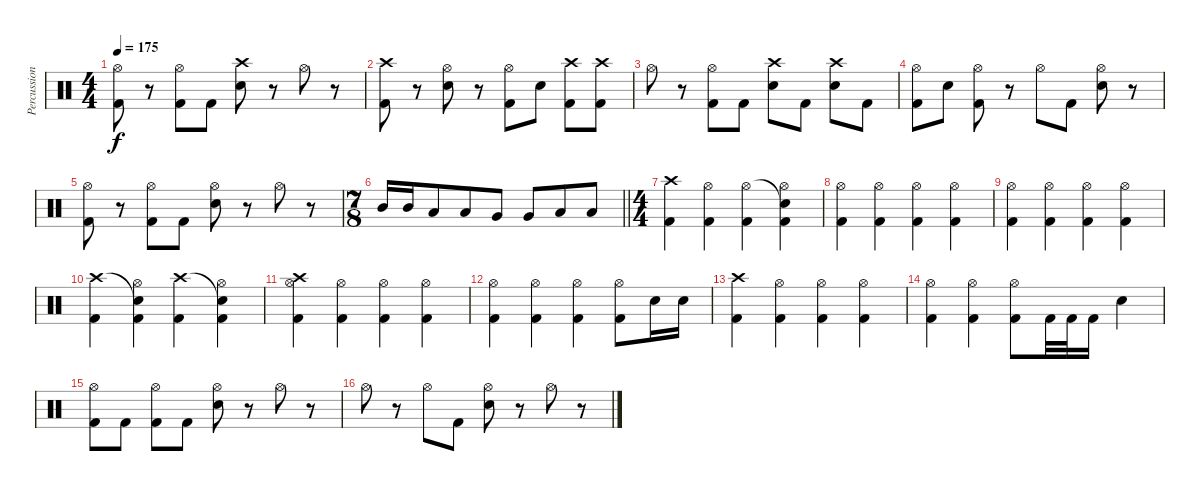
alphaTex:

\track ("Percussion" "Percussion") {instrument percussion}
\staff {score}
\articulation defaults
\ts (4 4)
\tempo 175
\clef neutral
\ks c
("Hi-Hat (open)" "Kick (hit) 2").8{dy f} r.8 ("Hi-Hat (open)" "Kick (hit) 2").8 "Kick (hit) 2".8 ("Crash high (hit)" "Electric Snare (hit)").8 r.8 "Hi-Hat (open)".8 r.8 |
("Crash high (hit)" "Kick (hit) 2").8 r.8 ("Hi-Hat (open)" "Electric Snare (hit)").8 r.8 ("Hi-Hat (open)" "Kick (hit) 2").8 "Electric Snare (hit)".8 ("Crash high (hit)" "Kick (hit) 2").8 ("Crash high (hit)" "Kick (hit) 2").8 |
"Hi-Hat (open)".8 r.8 ("Hi-Hat (open)" "Kick (hit) 2").8 "Kick (hit) 2".8 ("Crash high (hit)" "Electric Snare (hit)").8 "Kick (hit) 2".8 ("Crash high (hit)" "Electric Snare (hit)").8 "Kick (hit) 2".8 |
("Hi-Hat (open)" "Kick (hit) 2").8 "Electric Snare (hit)".8 ("Hi-Hat (open)" "Kick (hit) 2").8 r.8 "Hi-Hat (open)".8 "Kick (hit) 2".8 ("Hi-Hat (open)" "Electric Snare (hit)").8 r.8 |
("Hi-Hat (open)" "Kick (hit) 2").8 r.8 ("Hi-Hat (open)" "Kick (hit) 2").8 "Kick (hit) 2".8 ("Hi-Hat (open)" "Electric Snare (hit)").8 r.8 "Hi-Hat (open)".8 r.8 |
\ts (7 8)
\barLineRight lightlight "Mid Tom (hit)".16 "Mid Tom (hit)".16 "Low Tom (hit)".8 "Low Tom (hit)".8 "Very Low Tom (hit)".8 "Very Low Tom (hit)".8 "Low Floor Tom (hit)".8 "Low Floor Tom (hit)".8
|
\ts (4 4)
("Crash high (hit)" "Kick (hit) 2").4 ("Hi-Hat (open)" "Kick (hit) 2").4 ("Hi-Hat (open)" "Kick (hit) 2").4 ("Snare (hit)"{t} "Hi-Hat (open)" "Kick (hit) 2").4 |
("Hi-Hat (open)" "Kick (hit) 2").4 ("Hi-Hat (open)" "Kick (hit) 2").4 ("Hi-Hat (open)" "Kick (hit) 2").4 ("Hi-Hat (open)" "Kick (hit) 2").4 |
("Hi-Hat (open)" "Kick (hit) 2").4 ("Hi-Hat (open)" "Kick (hit) 2").4 ("Hi-Hat (open)" "Kick (hit) 2").4 ("Hi-Hat (open)" "Kick (hit) 2").4 |
("Crash high (hit)" "Kick (hit) 2").4 ("Snare (hit)"{t} "Hi-Hat (open)" "Kick (hit) 2").4 ("Crash high (hit)" "Kick (hit) 2").4 ("Snare (hit)"{t} "Hi-Hat (open)" "Kick (hit) 2").4 |
("Crash high (hit)" "Hi-Hat (open)" "Kick (hit) 2").4 ("Hi-Hat (open)" "Kick (hit) 2").4 ("Hi-Hat (open)" "Kick (hit) 2").4 ("Hi-Hat (open)" "Kick (hit) 2").4 |
("Hi-Hat (open)" "Kick (hit) 2").4 ("Hi-Hat (open)" "Kick (hit) 2").4 ("Hi-Hat (open)" "Kick (hit) 2").4 ("Hi-Hat (open)" "Kick (hit) 2").8 "Electric Snare (hit)".16 "Electric Snare (hit)".16 |
("Crash high (hit)" "Kick (hit) 2").4 ("Hi-Hat (open)" "Kick (hit) 2").4 ("Hi-Hat (open)" "Kick (hit) 2").4 ("Hi-Hat (open)" "Kick (hit) 2").4 |
("Hi-Hat (open)" "Kick (hit) 2").4 ("Hi-Hat (open)" "Kick (hit) 2").4 ("Hi-Hat (open)" "Kick (hit) 2").8 "Kick (hit) 2".32 "Kick (hit) 2".32 "Kick (hit) 2".16 "Electric Snare (hit)".4 |
("Hi-Hat (open)" "Kick (hit) 2").8 "Kick (hit) 2".8 ("Hi-Hat (open)" "Kick (hit) 2").8 "Kick (hit) 2".8 ("Hi-Hat (open)" "Electric Snare (hit)").8 r.8 "Hi-Hat (open)".8 r.8 |
"Hi-Hat (open)".8 r.8 "Hi-Hat (open)".8 "Kick (hit) 2".8 ("Hi-Hat (open)" "Electric Snare (hit)").8 r.8 "Hi-Hat (open)".8 r.8
